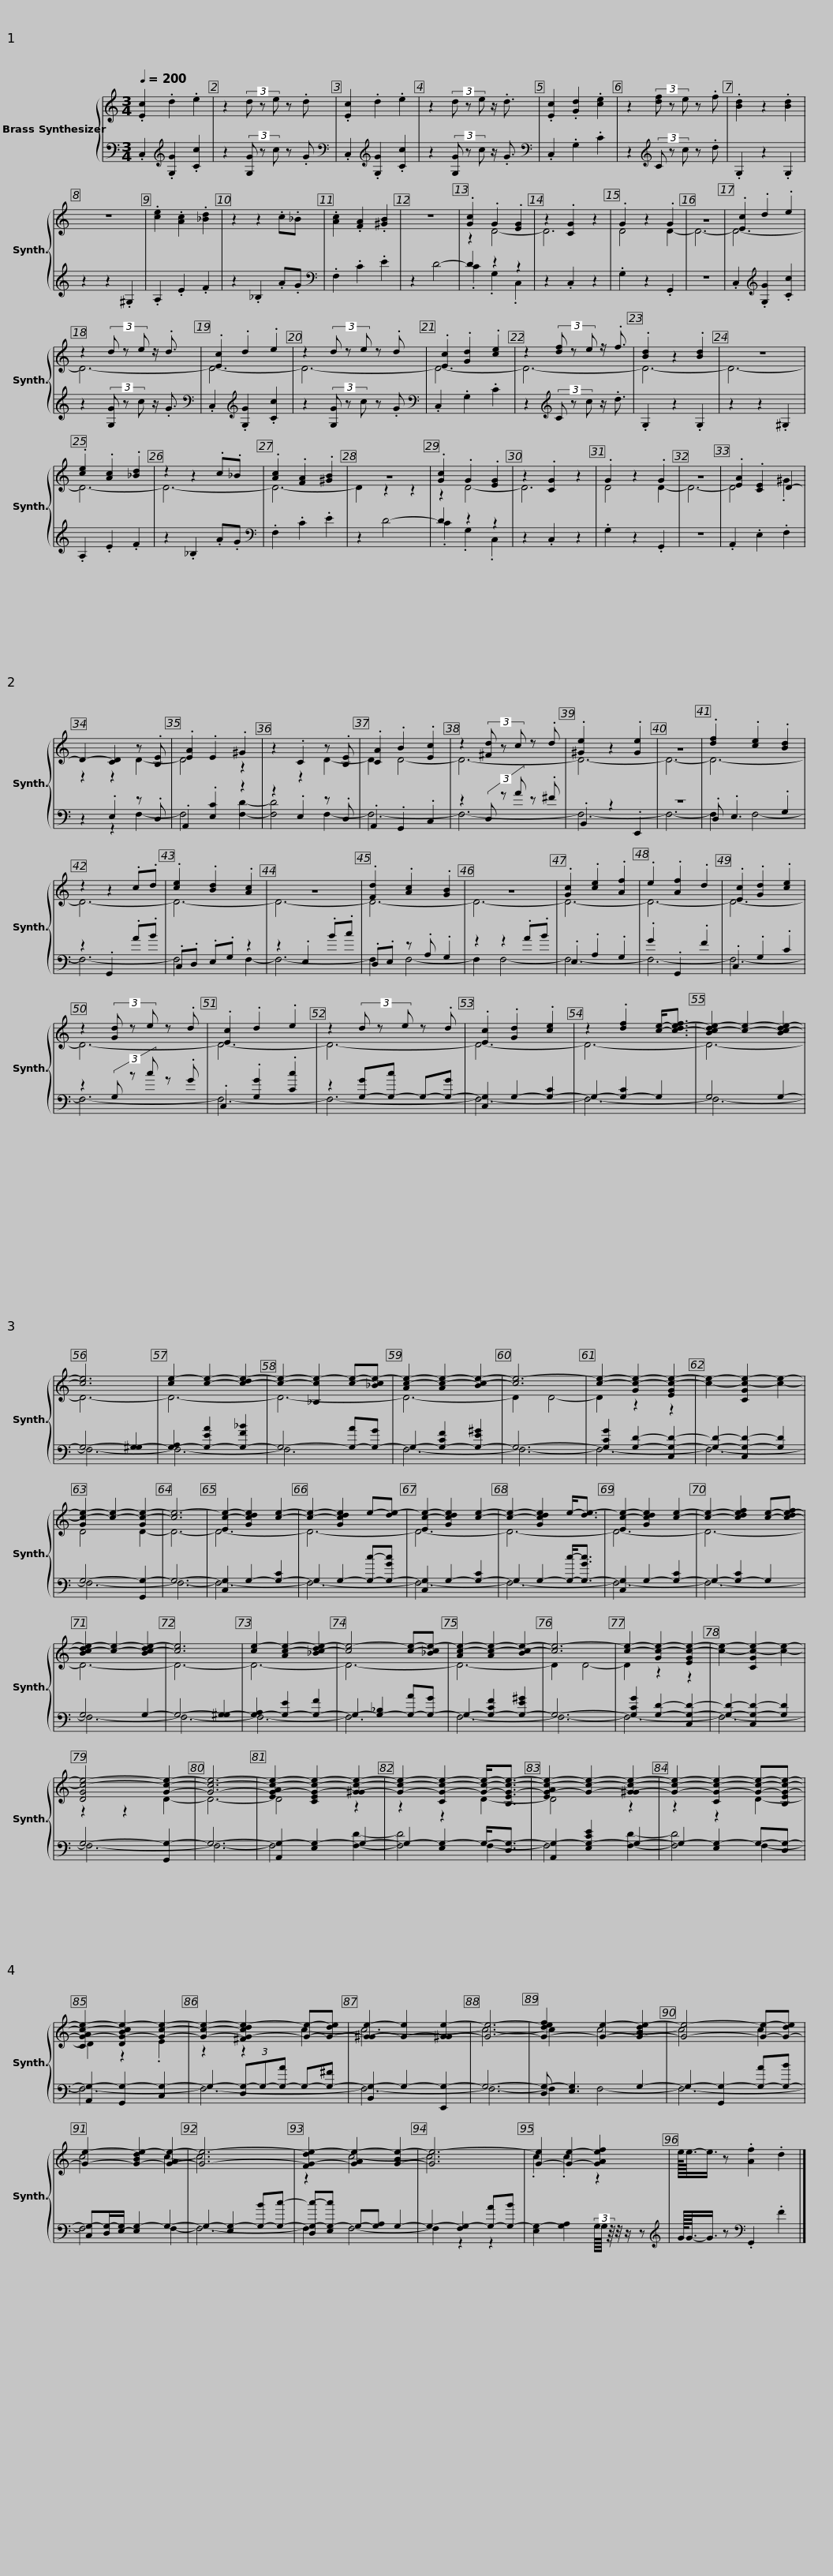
X:1
%%score { ( 1 3 ) | ( 2 4 ) }
L:1/8
Q:1/4=200
M:3/4
I:linebreak $
K:C
V:1 treble
V:3 treble
V:2 bass
V:4 bass
V:1
 .[Ec]2 .d2 .e2 | z2 (3d z e z .d | .[Ec]2 .d2 .e2 | z2 (3d z e z/ .d3/2 | .[Ec]2 .[Gd]2 .[ce]2 | %5
 z2 (3[df] z e z .f | .[Bd]2 z2 .[Bd]2 |$ z6 | .[ce]2 .[Ac]2 .[_Bd]2 | z2 z2 .c._B | %10
 .[Ac]2 .[FA]2 .[^GB]2 | z6 | .[Gc]2 .G2 .[EG]2 | z2 .[CG]2 z2 | .G2 z2 .G2 | %15
 z6 | .[Ec]2 .d2 .e2 |$ z2 (3d z e z/ .d3/2 | .[Ec]2 .d2 .e2 | z2 (3d z e z .d | %20
 .[Ec]2 .[Gd]2 .[ce]2 | z2 (3[df] z e z/ .f3/2 | .[Bd]2 z2 .[Bd]2 | z6 |$ .[ce]2 .[Ac]2 .[_Bd]2 | %25
 z2 z2 .c._B | .[Ac]2 .[FA]2 .[^GB]2 | z6 | .[Gc]2 .G2 .[EG]2 | z2 .[CG]2 z2 | %30
 .G2 z2 .G2 | z6 | .[EA]2 .[CE]2 D2- |$ D2- [CD]2 z .[B,E] | .[EA]2 .E2 .^G2 | %35
 z2 .C2 z .[B,E] | .[CA]2 .B2 .[Ec]2 | z2 (3[^Fd] z c z .d | .[^Ge]2 z2 .[Ge]2 | z6 | %40
 .[df]2 .[ce]2 .[Bd]2 |$ z2 z2 .c.d | .[ce]2 .[Bd]2 .[Ac]2 | z6 | .[Fd]2 .[Ac]2 .[GB]2 | %45
 z6 | .[Gc]2 .[ce]2 .[Af]2 | .e2 .[Af]2 .d2 | .[Ec]2 .[Gd]2 .[ce]2 |$ z2 (3[Gd] z e z .d | %50
 .[Ec]2 .d2 .e2 | z2 (3d z e z .d | .[Ec]2 .[Gd]2 .[ce]2 | z2 .[df]2 [ce]-<[c-de-f] | [Bc-de-]2 [ce]2- [Bc-de-]2 |$ %55
 [ce]6 | [ce-]2 [ce]2- [c-de-]2 | [ce]2- [_B,ce-]2 [ce]-[_Bce-] | [Ac-e-]2 [Ac-e-]2 [Bc-e-]2 | [ce-]6 | %60
 [ce]2- [Gc-e-]2 [EGc-e-]2 | [ce]2- [CGc-e-]2 [ce]2- |$ [Gc-e-]2 [ce]2- [Gc-e-]2 | [ce-]6 | [Ec-e-]2 [Gcde]2 [ce]2- | %65
 [ce]2- [Gcde]2 e-[de-] | [Ec-e-]2 [Gcde]2 [ce]2- | [ce]2- [Gcde]2 e-<[de-] | [Ec-e-]2 [Gcde]2 [ce]2- |$ [ce]2- [cdef]2 [ce]-[c-de-f] | %70
 [Bc-de-]2 [ce]2- [Bc-de-]2 | [ce]6 | [ce-]2 [Ac-e-]2 [_Bc-de-]2 | [ce-]4 [ce]-[_Bce-] | [Ac-e-]2 [Ac-e-]2 [Bc-e-]2 |$ %75
 [ce-]6 | [ce]2- [Gc-e-]2 [EGc-e-]2 | [ce]2- [CGc-e-]2 [ce]2- | [DGc-e-]4 [Gce]2- | [Gce]6- | %80
 [EG-Ac-e-]2 [CEG-c-e-]2 [G-^Gc-e-]2 | [Gce]2- [CG-c-e-]2 [Gce]-<[B,EG-c-e-] |$ [EG-Ac-e-]2 [Gce]2- [G-^Gc-e-]2 | [Gce]2- [CG-c-e-]2 [Gce]-[B,EG-c-e-] | [CG-Ac-e-]2 [DG-Bce-]2 [Gce]2- | %85
 [Gce]2- [^FG-cde-]2 [Ge]-[G-de] | [G-^Ge-]2 [G-e]2 [G-^Ge-]2 |$ [Ge]6- | [G-def]2 [Ge]2- [G-Bde-]2 | [Ge]4- [Ge]-[G-de] | %90
 [Ge]2- [G-Bde-]2 [G-Ae-]2 | [Ge]6- |$ [FG-de-]2 [GAe-]2 [G-Be-]2 | [Ge-]6 | [G-e]2 [Ge]2- [GAef]2 | %95
 e/8<e/8-e3/4 z .[Af]2 .d2 |] %96
V:2
 .C,2[K:treble] .[G,G]2 .[Cc]2 | z2 (3[G,G] z c z .G |[K:bass] .C,2[K:treble] .[G,G]2 .[Cc]2 | z2 (3[G,G] z c z/ .G3/2 |[K:bass] .C,2 .G,2 .C2 | %5
 z2[K:treble] (3C z c z .d | .G,2 z2 .G,2 |$ z2 z2 .^G,2 | .A,2 .E2 .F2 | z2 ._B,2 .A.G | %10
[K:bass] .F,2 .C2 .E2 | z2 D4- | D2 z2 z2 | z2 .C,2 z2 | .G,2 z2 .G,,2 | %15
 z6 | .C,2[K:treble] .[G,G]2 .[Cc]2 |$ z2 (3[G,G] z c z/ .G3/2 |[K:bass] .C,2[K:treble] .[G,G]2 .[Cc]2 | z2 (3[G,G] z c z .G | %20
[K:bass] .C,2 .G,2 .C2 | z2[K:treble] (3C z c z/ .d3/2 | .G,2 z2 .G,2 | z2 z2 .^G,2 |$ .A,2 .E2 .F2 | %25
 z2 ._B,2 .A.G |[K:bass] .F,2 .C2 .E2 | z2 D4- | D2 z2 z2 | z2 .C,2 z2 | %30
 .G,2 z2 .G,,2 | z6 | .A,,2 .E,2 .F,2 |$ z2 .E,2 z .D, | .A,,2 .[E,C]2 z2 | %35
 z2 .E,2 z .D, | .A,,2 .G,,2 .C,2 | z2 (3D, z A z .^F | .B,,2 z2 .E,,2 | z6 | %40
 .D, .E,3 .G,2 |$ z2 .G,,2 .A.B | .C,.D, .E,.G, z2 | z2 .E,2 .B.c | .D,.E, z .A, .G,2 | %45
 z2 z2 .A.B | .E,2 .A,2 .G,2 | .G2 .G,,2 .F2 | .C,2 .G,2 .C2 |$ z2 (3G, z c z .G | %50
 .C,2 .[G,G]2 .[Cc]2 | z2 [G,-G][G,-c] G,-[G,-G] | [C,G,]2 G,2- [G,-C]2 | G,2- [G,-C]2 G,2 | G,4 G,2- |$ %55
 G,4- [G,-^G,]2 | [G,-A,]2 [G,-EA]2 [G,-F_B]2 | G,4- [G,-A][G,-G] | G,2- [G,-CF]2 [G,-E^G]2 | G,6- | %60
 [G,CG]2 [G,D]2- [C,G,-D-]2 | [G,D]2- [C,G,-D-]2 [G,D]2 |$ G,4- [G,,G,-]2 | G,6- | [C,G,]2 G,2- [G,-C]2 | %65
 G,2 G,2- [G,c]-[G,-Gc] | [C,G,]2 G,2- [G,-C]2 | G,2 G,2- [G,c]-<[G,-Gc] | [C,G,]2 G,2- [G,-C]2 |$ G,2- [G,-C]2 G,2 | %70
 G,4 G,2- | G,4- [G,-^G,]2 | [G,-A,]2 [G,-E]2 [G,-F]2 | G,2- [G,-_B,]2 [G,-A][G,-G] | G,2- [G,-CF]2 [G,-E^G]2 |$ %75
 G,6- | [G,CG]2 [G,D]2- [C,G,-D-]2 | [G,D]2- [C,G,-D-]2 [G,D]2 | G,4- [G,,G,-]2 | G,6- | %80
 [A,,G,-]2 [E,G,-]2 G,2- | G,2- [E,G,-]2 G,-<[D,G,-] |$ [A,,G,-]2 [E,G,-CE]2 G,2- | G,2- [E,G,-]2 G,-[D,G,-] | [A,,G,-]2 [G,,G,-]2 [C,G,-]2 | %85
 G,2- (3[D,G,-]G,-[G,-A] G,-[G,-^F] | [B,,G,-]2 G,2- [E,,G,-]2 |$ G,6- | [D,G,-] [E,G,]3 G,2- | G,2- [G,,G,-]2 [G,-A][G,-B] | %90
 [C,G,-][D,G,-]/[E,-G,]/ [E,G,-]2 G,2- | G,2- [E,G,-]2 [G,-B][G,c]- |$ [D,G,-c-][E,G,-c] G,-[G,A,] G,2- | G,2- [F,G,-]2 [G,-A][G,-B] | [E,G,-]2 [G,A,]2 (3G,/8G,/8 z/8 z/4 z/ z | %95
[K:treble] G/8<G/8-G3/4 z[K:bass] .G,,2 .F2 |] %96
V:3
 x6 | x6 | x6 | x6 | x6 | %5
 x6 | x6 |$ x6 | x6 | x6 | %10
 x6 | x6 | z2 D4- | D6 | D4 D2- | %15
 D6- | D6- |$ D6- | D6- | D6- | %20
 D6- | D6- | D6- | D6- |$ D6- | %25
 D6- | D6- | D2 z2 z2 | z2 D4- | D6 | %30
 D4 D2- | D6- | D4 .^G2 |$ z2 z2 D2- | D4 z2 | %35
 z2 z2 D2- | D2 D4- | D6- | D6- | D6- | %40
 D6- |$ D6- | D6- | D6- | D6- | %45
 D6- | D6- | D6- | D6- |$ D6- | %50
 D6- | D6- | D6- | D6- | D6- |$ %55
 D6- | D6- | D6- | D6- | D2 D4- | %60
 D2 z2 z2 | x6 |$ D4 D2- | D6- | D6- | %65
 D6- | D6- | D6- | D6- |$ D6- | %70
 D6- | D6- | D6- | D6- | D6- |$ %75
 D2 D4- | D2 z2 z2 | x6 | z2 z2 D2- | D6- | %80
 D4 z2 | z2 z2 D2- |$ D4 z2 | z2 z2 D2- | D2 z2 .E2 | %85
 z2 z2 c2- | c6- |$ c6- | c2 c4- | c4 c2 | %90
 c4 c2- | c6 |$ z2 c4- | c6 | .c2 .c2 z2 | %95
 x6 |] %96
V:4
 x2[K:treble] x4 | x6 |[K:bass] x2[K:treble] x4 | x6 |[K:bass] x6 | %5
 x2[K:treble] x4 | x6 |$ x6 | x6 | x6 | %10
[K:bass] x6 | x6 | .C2 .G,2 .C,2 | x6 | x6 | %15
 x6 | x2[K:treble] x4 |$ x6 |[K:bass] x2[K:treble] x4 | x6 | %20
[K:bass] x6 | x2[K:treble] x4 | x6 | x6 |$ x6 | %25
 x6 |[K:bass] x6 | x6 | .C2 .G,2 .C,2 | x6 | %30
 x6 | x6 | x6 |$ z2 z2 F,2- | F,4 [F,D]2- | %35
 [F,D]4 F,2- | F,6- | F,6- | F,6- | F,6- | %40
 F,2 F,4- |$ F,6- | F,4 F,2- | F,6- | F,2 F,4- | %45
 F,2 F,4- | F,6- | F,6- | F,6- |$ F,6- | %50
 F,6- | F,6- | F,6- | F,6- | F,6- |$ %55
 F,6- | F,6- | F,6 | F,6- | F,6- | %60
 F,6- | F,6- |$ F,6- | F,6- | F,6- | %65
 F,6- | F,6- | F,6- | F,6- |$ F,6- | %70
 F,6- | F,6- | F,6- | F,6 | F,6- |$ %75
 F,6- | F,6- | F,6- | F,6- | F,6- | %80
 F,4 [F,D]2- | [F,D]4 F,2- |$ F,4 [F,D]2- | [F,D]4 F,2- | F,6- | %85
 F,6- | F,6- |$ F,6- | F,2 F,4- | F,6- | %90
 F,4 F,2- | F,6- |$ F,2 F,4- | F,2 z2 z2 | x6 | %95
[K:treble] x2[K:bass] x4 |] %96
